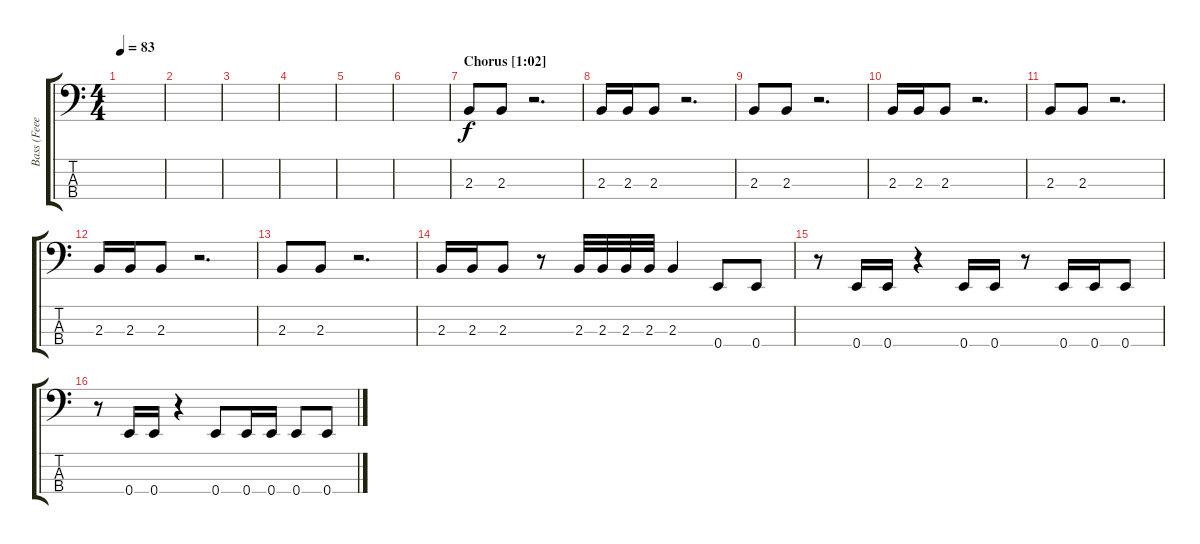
\track ("Bass (Feeeel)" "Bass (Feee") {instrument electricbassfinger}
\staff {score tabs}
\tuning (G2 D2 A1 E1) {hide}
\ts (4 4)
\tempo 83
\clef f4
\ks c
|
|
|
|
|
|
\section ("" "Chorus [1:02]")
2.3.8 2.3.8 r.2{d} |
2.3.16 2.3.16 2.3.8 r.2{d} |
2.3.8 2.3.8 r.2{d} |
2.3.16 2.3.16 2.3.8 r.2{d} |
2.3.8 2.3.8 r.2{d} |
2.3.16 2.3.16 2.3.8 r.2{d} |
2.3.8 2.3.8 r.2{d} |
2.3.16 2.3.16 2.3.8 r.8 2.3.32 2.3.32 2.3.32 2.3.32 2.3.4 0.4.8 0.4.8 |
r.8 0.4.16 0.4.16 r.4 0.4.16 0.4.16 r.8 0.4.16 0.4.16 0.4.8 |
r.8 0.4.16 0.4.16 r.4 0.4.8 0.4.16 0.4.16 0.4.8 0.4.8
